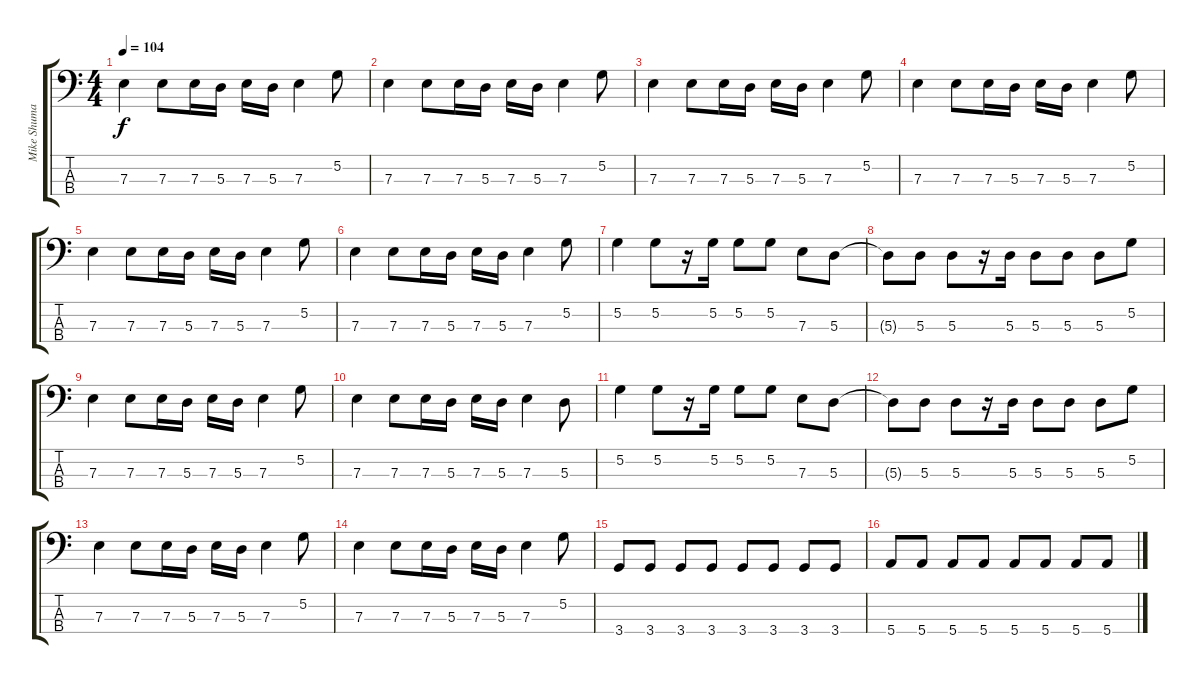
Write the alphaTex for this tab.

\track ("Mike Shuman (Bass)" "Mike Shuma") {instrument electricbassfinger}
\staff {score tabs}
\tuning (G2 D2 A1 E1) {hide}
\ts (4 4)
\tempo 104
\clef f4
\ks c
7.3.4{dy f} 7.3.8 7.3.16 5.3.16 7.3.16 5.3.16 7.3.4 5.2.8 |
7.3.4 7.3.8 7.3.16 5.3.16 7.3.16 5.3.16 7.3.4 5.2.8 |
7.3.4 7.3.8 7.3.16 5.3.16 7.3.16 5.3.16 7.3.4 5.2.8 |
7.3.4 7.3.8 7.3.16 5.3.16 7.3.16 5.3.16 7.3.4 5.2.8 |
7.3.4 7.3.8 7.3.16 5.3.16 7.3.16 5.3.16 7.3.4 5.2.8 |
7.3.4 7.3.8 7.3.16 5.3.16 7.3.16 5.3.16 7.3.4 5.2.8 |
5.2.4 5.2.8 r.16 5.2.16 5.2.8 5.2.8 7.3.8 5.3.8 |
5.3{t}.8 5.3.8 5.3.8 r.16 5.3.16 5.3.8 5.3.8 5.3.8 5.2.8 |
7.3.4 7.3.8 7.3.16 5.3.16 7.3.16 5.3.16 7.3.4 5.2.8 |
7.3.4 7.3.8 7.3.16 5.3.16 7.3.16 5.3.16 7.3.4 5.3.8 |
5.2.4 5.2.8 r.16 5.2.16 5.2.8 5.2.8 7.3.8 5.3.8 |
5.3{t}.8 5.3.8 5.3.8 r.16 5.3.16 5.3.8 5.3.8 5.3.8 5.2.8 |
7.3.4 7.3.8 7.3.16 5.3.16 7.3.16 5.3.16 7.3.4 5.2.8 |
7.3.4 7.3.8 7.3.16 5.3.16 7.3.16 5.3.16 7.3.4 5.2.8 |
3.4.8 3.4.8 3.4.8 3.4.8 3.4.8 3.4.8 3.4.8 3.4.8 |
5.4.8 5.4.8 5.4.8 5.4.8 5.4.8 5.4.8 5.4.8 5.4.8
